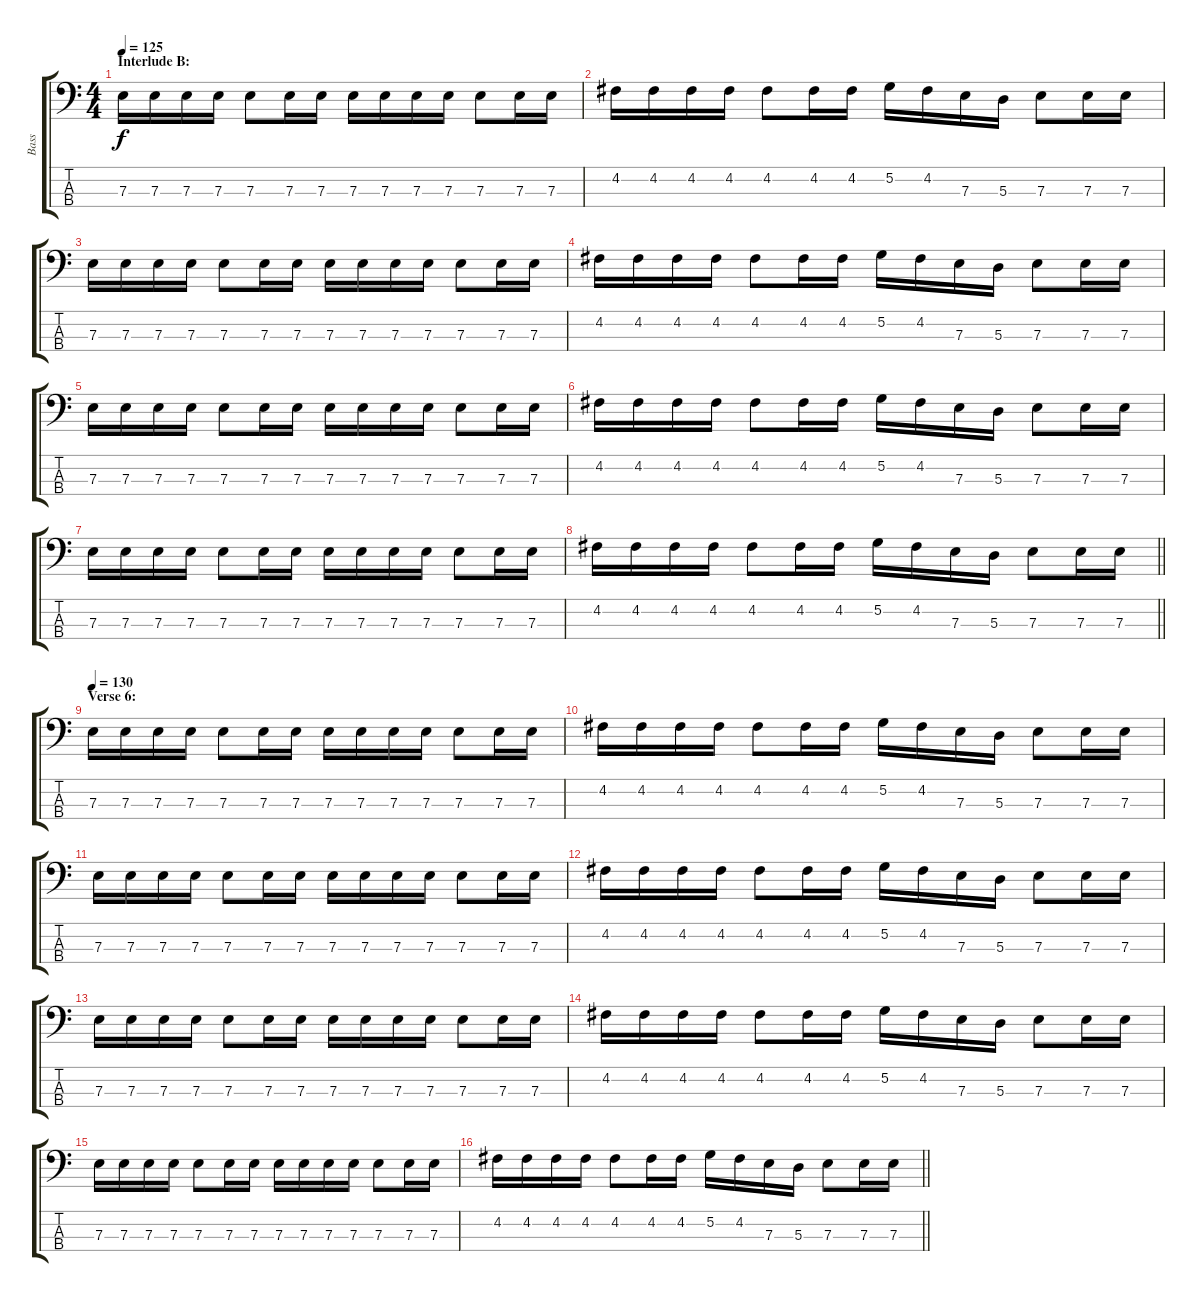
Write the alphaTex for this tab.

\track ("Bass" "Bass") {instrument electricbassfinger}
\staff {score tabs}
\tuning (G2 D2 A1 E1) {hide}
\ts (4 4)
\section ("" "Interlude B:")
\tempo 125
\clef f4
\ks c
7.3.16{dy f} 7.3.16 7.3.16 7.3.16 7.3.8 7.3.16 7.3.16 7.3.16 7.3.16 7.3.16 7.3.16 7.3.8 7.3.16 7.3.16 |
4.2.16 4.2.16 4.2.16 4.2.16 4.2.8 4.2.16 4.2.16 5.2.16 4.2.16 7.3.16 5.3.16 7.3.8 7.3.16 7.3.16 |
7.3.16 7.3.16 7.3.16 7.3.16 7.3.8 7.3.16 7.3.16 7.3.16 7.3.16 7.3.16 7.3.16 7.3.8 7.3.16 7.3.16 |
4.2.16 4.2.16 4.2.16 4.2.16 4.2.8 4.2.16 4.2.16 5.2.16 4.2.16 7.3.16 5.3.16 7.3.8 7.3.16 7.3.16 |
7.3.16 7.3.16 7.3.16 7.3.16 7.3.8 7.3.16 7.3.16 7.3.16 7.3.16 7.3.16 7.3.16 7.3.8 7.3.16 7.3.16 |
4.2.16 4.2.16 4.2.16 4.2.16 4.2.8 4.2.16 4.2.16 5.2.16 4.2.16 7.3.16 5.3.16 7.3.8 7.3.16 7.3.16 |
7.3.16 7.3.16 7.3.16 7.3.16 7.3.8 7.3.16 7.3.16 7.3.16 7.3.16 7.3.16 7.3.16 7.3.8 7.3.16 7.3.16 |
\barLineRight lightlight
4.2.16 4.2.16 4.2.16 4.2.16 4.2.8 4.2.16 4.2.16 5.2.16 4.2.16 7.3.16 5.3.16 7.3.8 7.3.16 7.3.16 |
\section ("" "Verse 6:")
\tempo 130
7.3.16 7.3.16 7.3.16 7.3.16 7.3.8 7.3.16 7.3.16 7.3.16 7.3.16 7.3.16 7.3.16 7.3.8 7.3.16 7.3.16 |
4.2.16 4.2.16 4.2.16 4.2.16 4.2.8 4.2.16 4.2.16 5.2.16 4.2.16 7.3.16 5.3.16 7.3.8 7.3.16 7.3.16 |
7.3.16 7.3.16 7.3.16 7.3.16 7.3.8 7.3.16 7.3.16 7.3.16 7.3.16 7.3.16 7.3.16 7.3.8 7.3.16 7.3.16 |
4.2.16 4.2.16 4.2.16 4.2.16 4.2.8 4.2.16 4.2.16 5.2.16 4.2.16 7.3.16 5.3.16 7.3.8 7.3.16 7.3.16 |
7.3.16 7.3.16 7.3.16 7.3.16 7.3.8 7.3.16 7.3.16 7.3.16 7.3.16 7.3.16 7.3.16 7.3.8 7.3.16 7.3.16 |
4.2.16 4.2.16 4.2.16 4.2.16 4.2.8 4.2.16 4.2.16 5.2.16 4.2.16 7.3.16 5.3.16 7.3.8 7.3.16 7.3.16 |
7.3.16 7.3.16 7.3.16 7.3.16 7.3.8 7.3.16 7.3.16 7.3.16 7.3.16 7.3.16 7.3.16 7.3.8 7.3.16 7.3.16 |
\barLineRight lightlight
4.2.16 4.2.16 4.2.16 4.2.16 4.2.8 4.2.16 4.2.16 5.2.16 4.2.16 7.3.16 5.3.16 7.3.8 7.3.16 7.3.16
